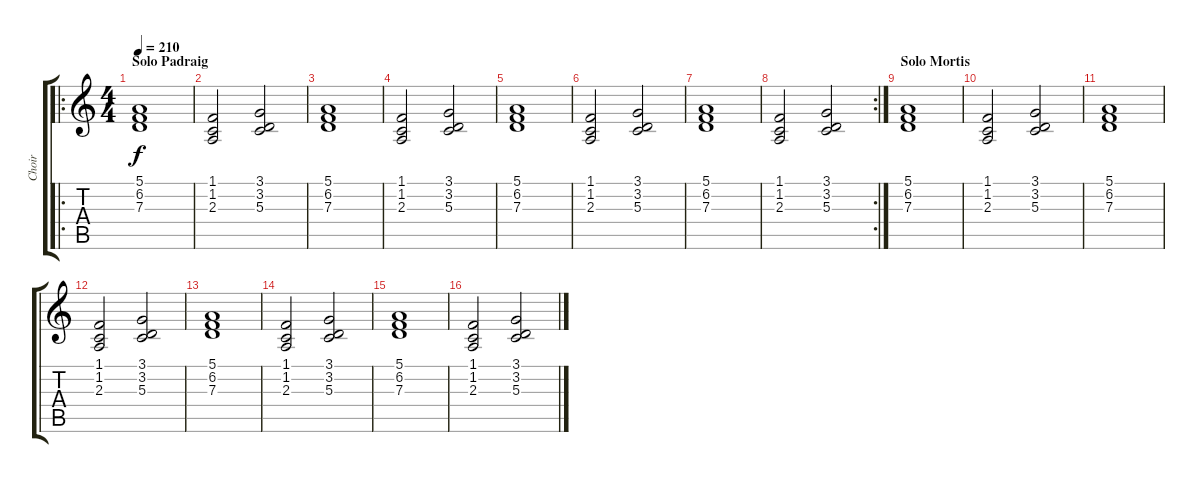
\track ("Choir" "Choir") {instrument choiraahs}
\staff {score tabs}
\tuning (E4 B3 G3 D3 A2 E2) {hide}
\ro
\ts (4 4)
\section ("" "Solo Padraig")
\tempo 210
\clef g2
\ks c
(5.1 6.2 7.3).1{dy f} |
(1.1 1.2 2.3).2 (3.1 3.2 5.3).2 |
(5.1 6.2 7.3).1 |
(1.1 1.2 2.3).2 (3.1 3.2 5.3).2 |
(5.1 6.2 7.3).1 |
(1.1 1.2 2.3).2 (3.1 3.2 5.3).2 |
(5.1 6.2 7.3).1 |
\rc 2
(1.1 1.2 2.3).2 (3.1 3.2 5.3).2 |
\section ("" "Solo Mortis")
(5.1 6.2 7.3).1 |
(1.1 1.2 2.3).2 (3.1 3.2 5.3).2 |
(5.1 6.2 7.3).1 |
(1.1 1.2 2.3).2 (3.1 3.2 5.3).2 |
(5.1 6.2 7.3).1 |
(1.1 1.2 2.3).2 (3.1 3.2 5.3).2 |
(5.1 6.2 7.3).1 |
(1.1 1.2 2.3).2 (3.1 3.2 5.3).2
